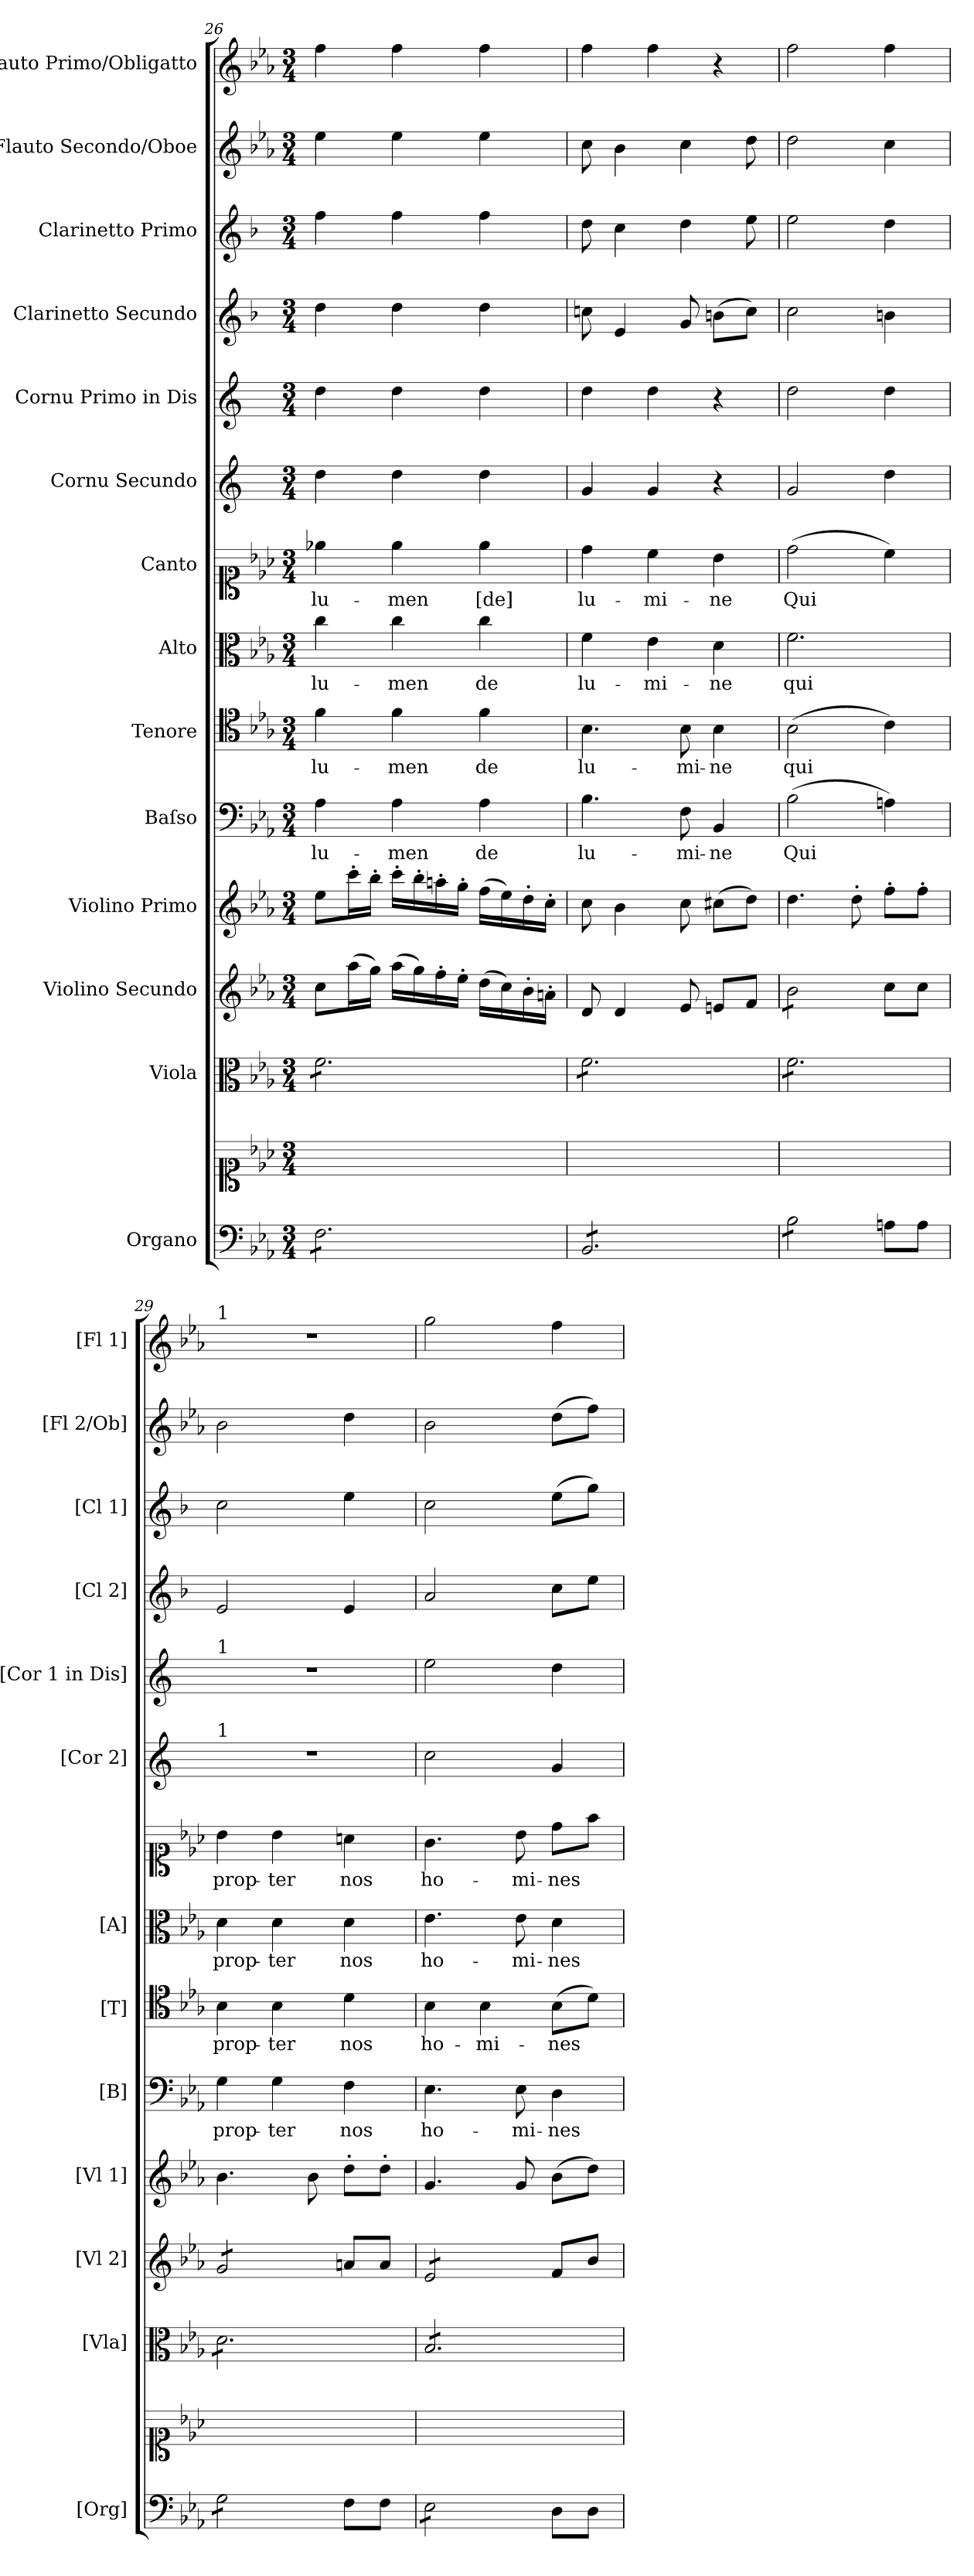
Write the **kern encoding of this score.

**kern	**kern	**kern	**kern	**kern	**kern	**text	**kern	**text	**kern	**text	**kern	**text	**kern	**kern	**kern	**kern	**kern	**kern
*part14	*part14	*part13	*part12	*part11	*part10	*part10	*part9	*part9	*part8	*part8	*part7	*part7	*part6	*part5	*part4	*part3	*part2	*part1
*staff15	*staff14	*staff13	*staff12	*staff11	*staff10	*staff10	*staff9	*staff9	*staff8	*staff8	*staff7	*staff7	*staff6	*staff5	*staff4	*staff3	*staff2	*staff1
*I"Organo	*	*I"Viola	*I"Violino Secundo	*I"Violino Primo	*I"Baſso	*	*I"Tenore	*	*I"Alto	*	*I"Canto	*	*I"Cornu Secundo	*I"Cornu Primo in Dis	*I"Clarinetto Secundo	*I"Clarinetto Primo	*I"Flauto Secondo/Oboe	*I"Flauto Primo/Obligatto
*I'[Org]	*	*I'[Vla]	*I'[Vl 2]	*I'[Vl 1]	*I'[B]	*	*I'[T]	*	*I'[A]	*	*	*	*I'[Cor 2]	*I'[Cor 1 in Dis]	*I'[Cl 2]	*I'[Cl 1]	*I'[Fl 2/Ob]	*I'[Fl 1]
*clefF4	*clefC1	*clefC3	*clefG2	*clefG2	*clefF4	*	*clefC4	*	*clefC3	*	*clefC1	*	*clefG2	*clefG2	*clefG2	*clefG2	*clefG2	*clefG2
*	*	*	*	*	*	*	*	*	*	*	*	*	*ITrd-2c-3	*ITrd-2c-3	*ITrd1c2	*ITrd1c2	*	*
*k[b-e-a-]	*k[b-e-a-]	*k[b-e-a-]	*k[b-e-a-]	*k[b-e-a-]	*k[b-e-a-]	*	*k[b-e-a-]	*	*k[b-e-a-]	*	*k[b-e-a-]	*	*k[b-e-a-]	*k[b-e-a-]	*k[b-e-a-]	*k[b-e-a-]	*k[b-e-a-]	*k[b-e-a-]
*E-:	*E-:	*E-:	*E-:	*E-:	*E-:	*	*E-:	*	*E-:	*	*E-:	*	*E-:	*E-:	*E-:	*E-:	*E-:	*E-:
*M3/4	*M3/4	*M3/4	*M3/4	*M3/4	*M3/4	*	*M3/4	*	*M3/4	*	*M3/4	*	*M3/4	*M3/4	*M3/4	*M3/4	*M3/4	*M3/4
=26	=26	=26	=26	=26	=26	=26	=26	=26	=26	=26	=26	=26	=26	=26	=26	=26	=26	=26
*tremolo	*	*	*	*	*	*	*	*	*	*	*	*	*	*	*	*	*	*
*	*	*tremolo	*	*	*	*	*	*	*	*	*	*	*	*	*	*	*	*
8F\L	2.ryy	8f\L	8cc\L	8ee-\L	4A-\	lu-	4f\	lu-	4cc\	lu-	4ee-X\	lu-	4ff\	4ff\	4cc\	4ee-\	4ee-\	4ff\
8F\	.	8f\	(>16aa-\L	16ccc'>\L	.	.	.	.	.	.	.	.	.	.	.	.	.	.
.	.	.	16gg\JJ)	16bb-'>\JJ	.	.	.	.	.	.	.	.	.	.	.	.	.	.
8F\	.	8f\	(>16aa-\LL	16ccc'>\LL	4A-\	-men	4f\	-men	4cc\	-men	4ee-\	-men	4ff\	4ff\	4cc\	4ee-\	4ee-\	4ff\
.	.	.	16gg\)	16bb-'>\	.	.	.	.	.	.	.	.	.	.	.	.	.	.
8F\	.	8f\	16ff'>\	16aan'>\	.	.	.	.	.	.	.	.	.	.	.	.	.	.
.	.	.	16ee-'>\JJ	16gg'>\JJ	.	.	.	.	.	.	.	.	.	.	.	.	.	.
8F\	.	8f\	(>16dd\LL	(>16ff\LL	4A-\	de	4f\	de	4cc\	de	4ee-\	[de]	4ff\	4ff\	4cc\	4ee-\	4ee-\	4ff\
.	.	.	16cc\)	16ee-\)	.	.	.	.	.	.	.	.	.	.	.	.	.	.
8F\J	.	8f\J	16b-'>\	16dd'>\	.	.	.	.	.	.	.	.	.	.	.	.	.	.
.	.	.	16an'>\JJ	16cc'>\JJ	.	.	.	.	.	.	.	.	.	.	.	.	.	.
=27	=27	=27	=27	=27	=27	=27	=27	=27	=27	=27	=27	=27	=27	=27	=27	=27	=27	=27
8BB-/L	2.ryy	8f\L	8d/	8cc\	4.B-\	lu-	4.B-\	lu-	4f\	lu-	4dd\	lu-	4b-/	4ff\	8b-X\	8cc\	8cc\	4ff\
8BB-/	.	8f\	4d/	4b-\	.	.	.	.	.	.	.	.	.	.	4d/	4b-\	4b-\	.
8BB-/	.	8f\	.	.	.	.	.	.	4e-\	-mi-	4cc\	-mi-	4b-/	4ff\	.	.	.	4ff\
8BB-/	.	8f\	8e-/	8cc\	8F\	-mi-	8B-\	-mi-	.	.	.	.	.	.	8f/	4cc\	4cc\	.
8BB-/	.	8f\	8en/L	(>8cc#X\L	4BB-/	-ne	4B-\	-ne	4d\	-ne	4b-\	-ne	4r	4r	(>8an\L	.	.	4r
8BB-/J	.	8f\J	8f/J	8dd\J)	.	.	.	.	.	.	.	.	.	.	8b-\J)	8dd\	8dd\	.
=28	=28	=28	=28	=28	=28	=28	=28	=28	=28	=28	=28	=28	=28	=28	=28	=28	=28	=28
*	*	*	*tremolo	*	*	*	*	*	*	*	*	*	*	*	*	*	*	*
8B-\L	2.ryy	8f\L	8b-\L	4.dd\	(>2B-\	Qui	(>2B-\	qui	2.f\	qui	(>2dd\	Qui	2b-/	2ff\	2b-\	2dd\	2dd\	2ff\
8B-\	.	8f\	8b-\	.	.	.	.	.	.	.	.	.	.	.	.	.	.	.
8B-\	.	8f\	8b-\	.	.	.	.	.	.	.	.	.	.	.	.	.	.	.
8B-\J	.	8f\	8b-\J	8dd'>\	.	.	.	.	.	.	.	.	.	.	.	.	.	.
*	*	*	*Xtremolo	*	*	*	*	*	*	*	*	*	*	*	*	*	*	*
*Xtremolo	*	*	*	*	*	*	*	*	*	*	*	*	*	*	*	*	*	*
8An\L	.	8f\	8cc\L	8ff'>\L	4An\)	.	4c\)	.	.	.	4cc\)	.	4ff\	4ff\	4an\	4cc\	4cc\	4ff\
8A\J	.	8f\J	8cc\J	8ff'>\J	.	.	.	.	.	.	.	.	.	.	.	.	.	.
=29	=29	=29	=29	=29	=29	=29	=29	=29	=29	=29	=29	=29	=29	=29	=29	=29	=29	=29
!	!	!	!	!	!	!	!	!	!	!	!	!	!	!	!	!	!	!LO:TX:a:t=1
!	!	!	!	!	!	!	!	!	!	!	!	!	!	!LO:TX:a:t=1	!	!	!	!
!	!	!	!	!	!	!	!	!	!	!	!	!	!LO:TX:a:t=1	!	!	!	!	!
*tremolo	*	*	*	*	*	*	*	*	*	*	*	*	*	*	*	*	*	*
*	*	*	*tremolo	*	*	*	*	*	*	*	*	*	*	*	*	*	*	*
8G\L	2.ryy	8d\L	8g/L	4.b-\	4G\	prop-	4B-\	prop-	4d\	prop-	4b-\	prop-	2.r	2.r	2d/	2b-\	2b-\	2.r
8G\	.	8d\	8g/	.	.	.	.	.	.	.	.	.	.	.	.	.	.	.
8G\	.	8d\	8g/	.	4G\	-ter	4B-\	-ter	4d\	-ter	4b-\	-ter	.	.	.	.	.	.
8G\J	.	8d\	8g/J	8b-\	.	.	.	.	.	.	.	.	.	.	.	.	.	.
*	*	*	*Xtremolo	*	*	*	*	*	*	*	*	*	*	*	*	*	*	*
*Xtremolo	*	*	*	*	*	*	*	*	*	*	*	*	*	*	*	*	*	*
8F\L	.	8d\	8an/L	8dd'>\L	4F\	nos	4d\	nos	4d\	nos	4an\	nos	.	.	4d/	4dd\	4dd\	.
8F\J	.	8d\J	8a/J	8dd'>\J	.	.	.	.	.	.	.	.	.	.	.	.	.	.
=30	=30	=30	=30	=30	=30	=30	=30	=30	=30	=30	=30	=30	=30	=30	=30	=30	=30	=30
*tremolo	*	*	*	*	*	*	*	*	*	*	*	*	*	*	*	*	*	*
*	*	*	*tremolo	*	*	*	*	*	*	*	*	*	*	*	*	*	*	*
8E-\L	2.ryy	8B-/L	8e-/L	4.g/	4.E-\	ho-	4B-\	ho-	4.e-\	ho-	4.g\	ho-	2ee-\	2gg\	2g/	2b-\	2b-\	2gg\
8E-\	.	8B-/	8e-/	.	.	.	.	.	.	.	.	.	.	.	.	.	.	.
8E-\	.	8B-/	8e-/	.	.	.	4B-\	-mi-	.	.	.	.	.	.	.	.	.	.
8E-\J	.	8B-/	8e-/J	8g/	8E-\	-mi-	.	.	8e-\	-mi-	8b-\	-mi-	.	.	.	.	.	.
*	*	*	*Xtremolo	*	*	*	*	*	*	*	*	*	*	*	*	*	*	*
*Xtremolo	*	*	*	*	*	*	*	*	*	*	*	*	*	*	*	*	*	*
8D\L	.	8B-/	8f/L	(>8b-\L	4D\	-nes	(>8B-\L	-nes	4d\	-nes	8dd\L	-nes	4b-/	4ff\	8b-\L	(>8dd\L	(>8dd\L	4ff\
8D\J	.	8B-/J	8b-/J	8dd\J)	.	.	8d\J)	.	.	.	8ff\J	.	.	.	8dd\J	8ff\J)	8ff\J)	.
*	*	*Xtremolo	*	*	*	*	*	*	*	*	*	*	*	*	*	*	*	*
=	=	=	=	=	=	=	=	=	=	=	=	=	=	=	=	=	=	=
*-	*-	*-	*-	*-	*-	*-	*-	*-	*-	*-	*-	*-	*-	*-	*-	*-	*-	*-
